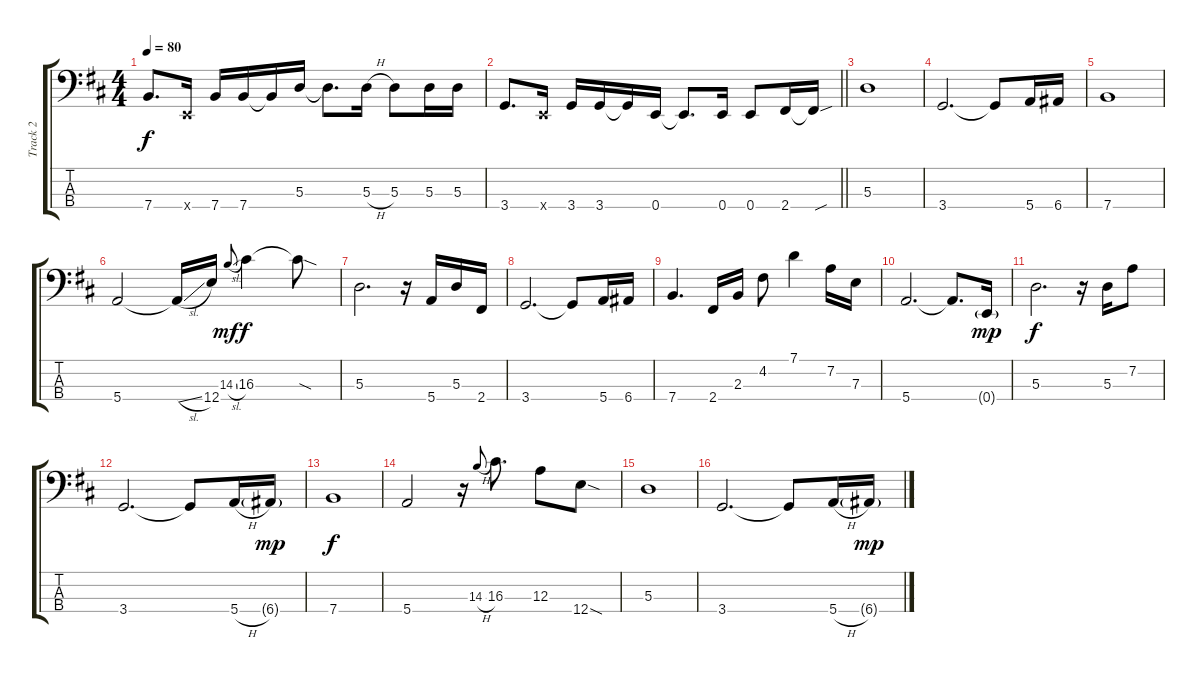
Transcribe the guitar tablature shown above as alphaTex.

\track ("Track 2" "Track 2") {instrument electricbassfinger}
\staff {score tabs}
\tuning (G2 D2 A1 E1) {hide}
\ts (4 4)
\tempo 80
\clef f4
\ks bminor
7.4.8{d dy f} 0.4{x}.16 7.4.16 7.4.16 7.4{t}.16 5.3.16 5.3{t}.8{d} 5.3{h}.16 5.3.8 5.3.16 5.3.16 |
\barLineRight lightlight
3.4.8{d} 0.4{x}.16 3.4.16 3.4.16 3.4{t}.16 0.4.16 0.4{t}.8{d} 0.4.16 0.4.8 2.4.16 2.4{sou t}.16 |
5.3.1 |
3.4.2{d} 3.4{t}.8 5.4.16 6.4.16 |
7.4.1 |
5.4.2 5.4{sl t}.16 12.4.16 14.3{sl}.8{gr onbeat dy mf} 16.3.4{dy f} 16.3{sod t}.8 |
5.3.2{d} r.16 5.4.16 5.3.16 2.4.16 |
3.4.2{d} 3.4{t}.8 5.4.16 6.4.16 |
7.4.4{d} 2.4.16 2.3.16 4.2.8 7.1.4 7.2.16 7.3.16 |
5.4.2{d} 5.4{t}.8{d} 0.4{g}.16{dy mp} |
5.3.2{d dy f} r.16 5.3.16 7.2.8 |
3.4.2{d} 3.4{t}.8 5.4{h}.16 6.4{g}.16{dy mp} |
7.4.1{dy f} |
5.4.2 r.16 14.3{h}.8{gr onbeat} 16.3.8{d} 12.3.8 12.4{sod}.8 |
5.3.1 |
3.4.2{d} 3.4{t}.8 5.4{h}.16 6.4{g}.16{dy mp}
